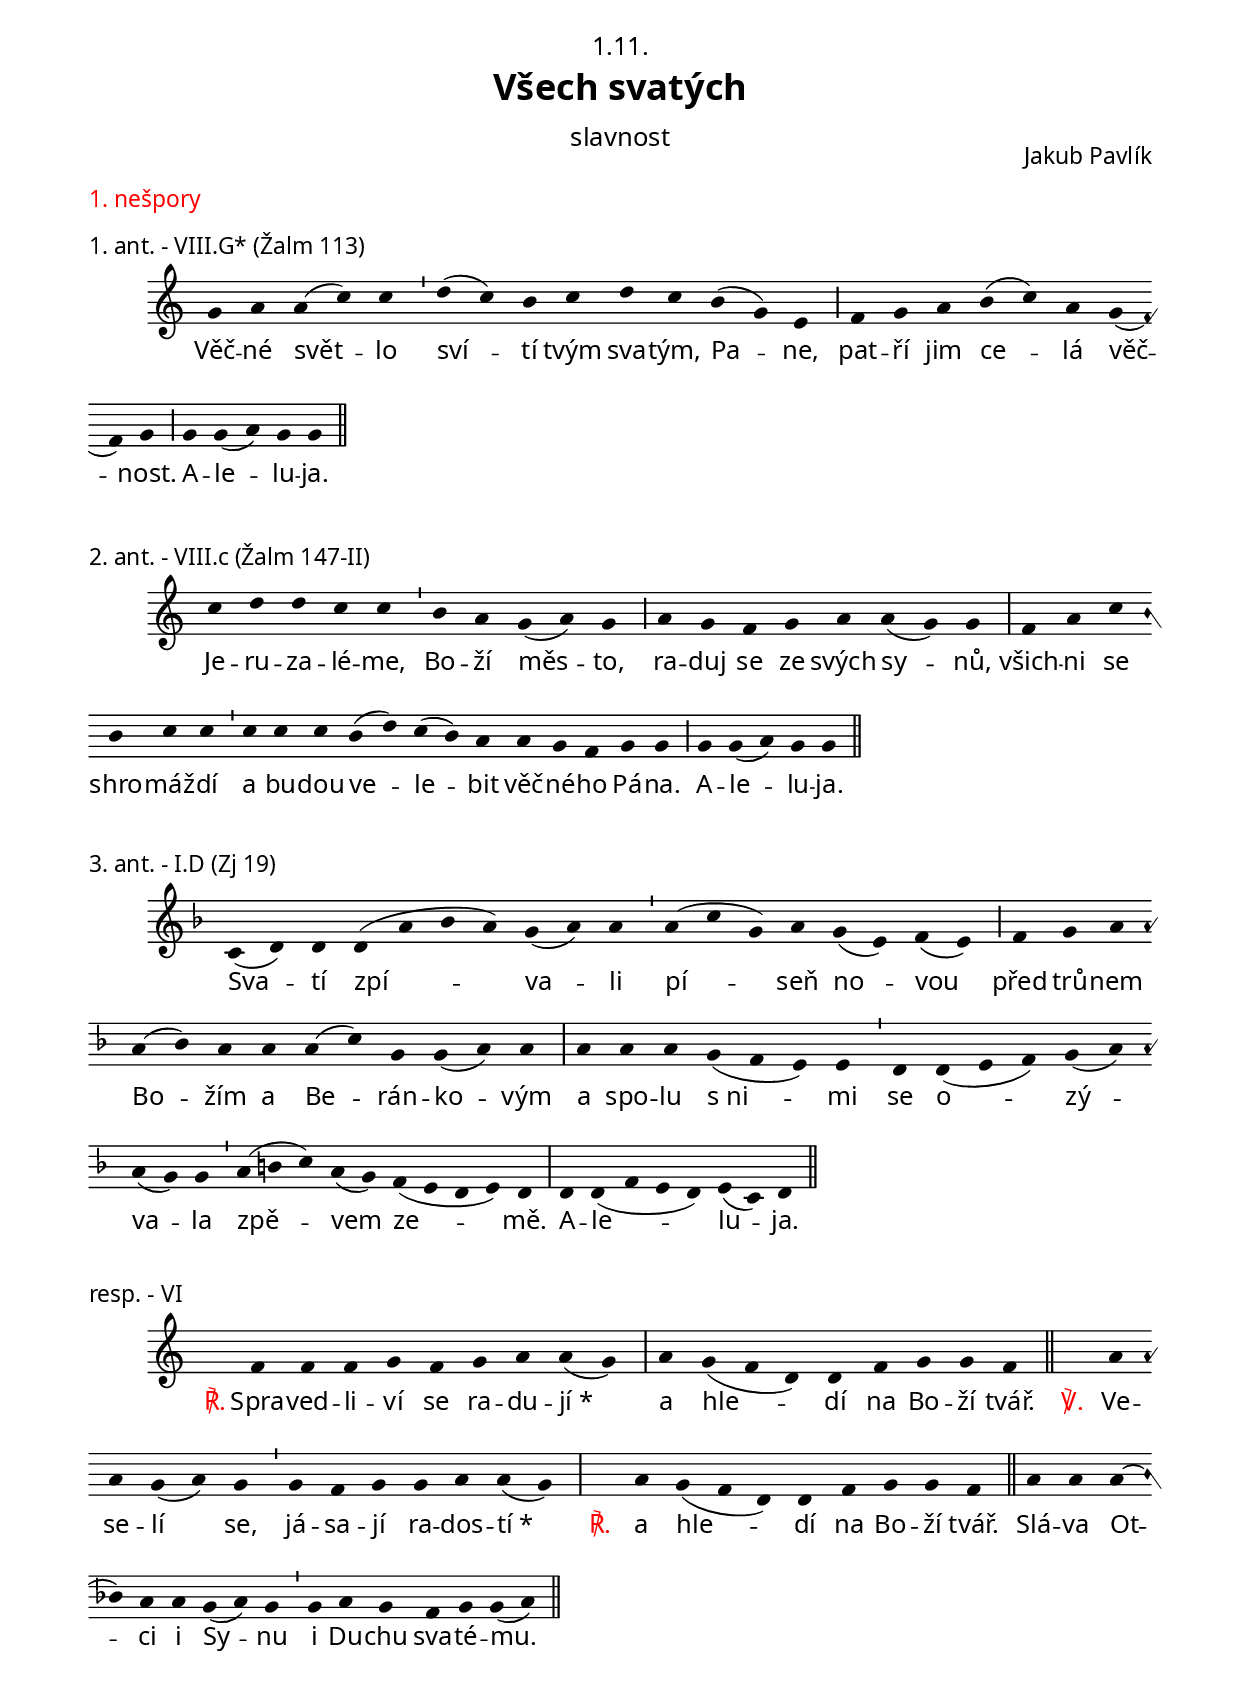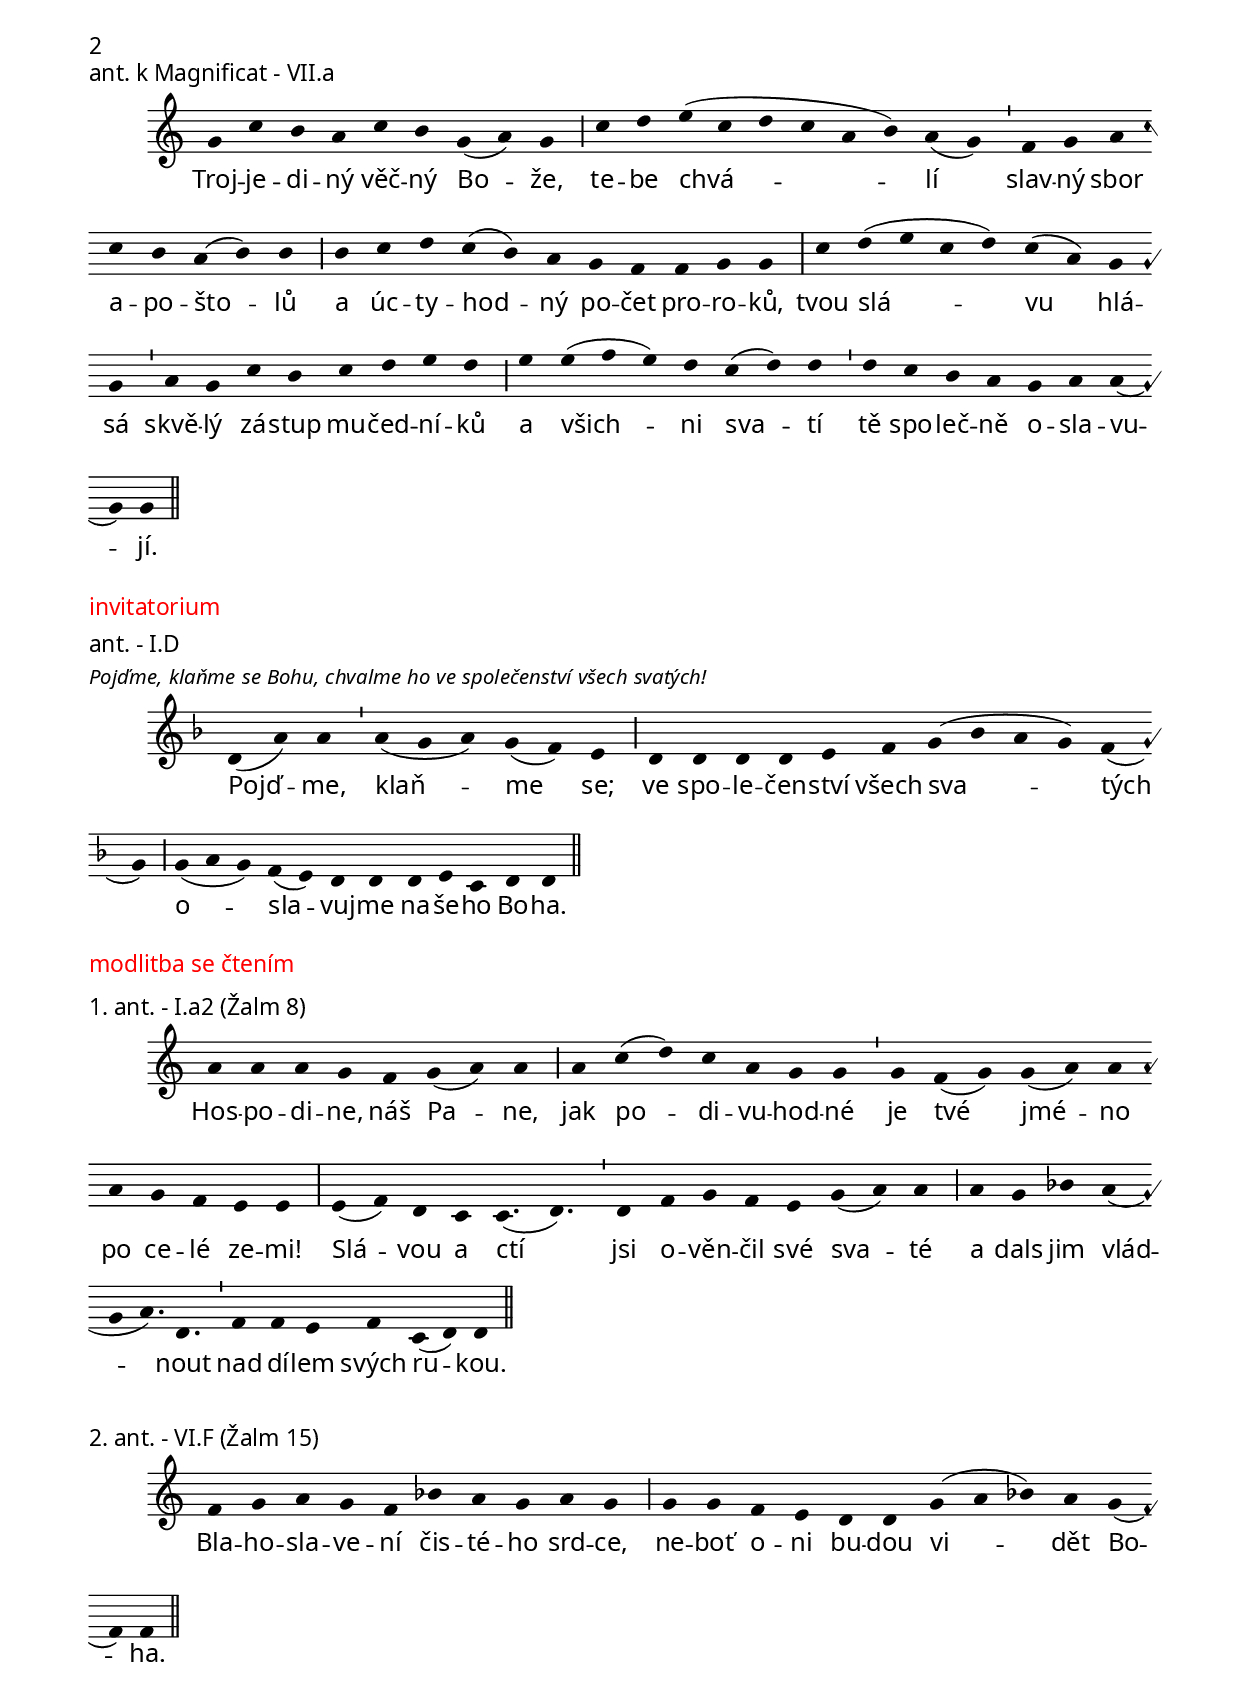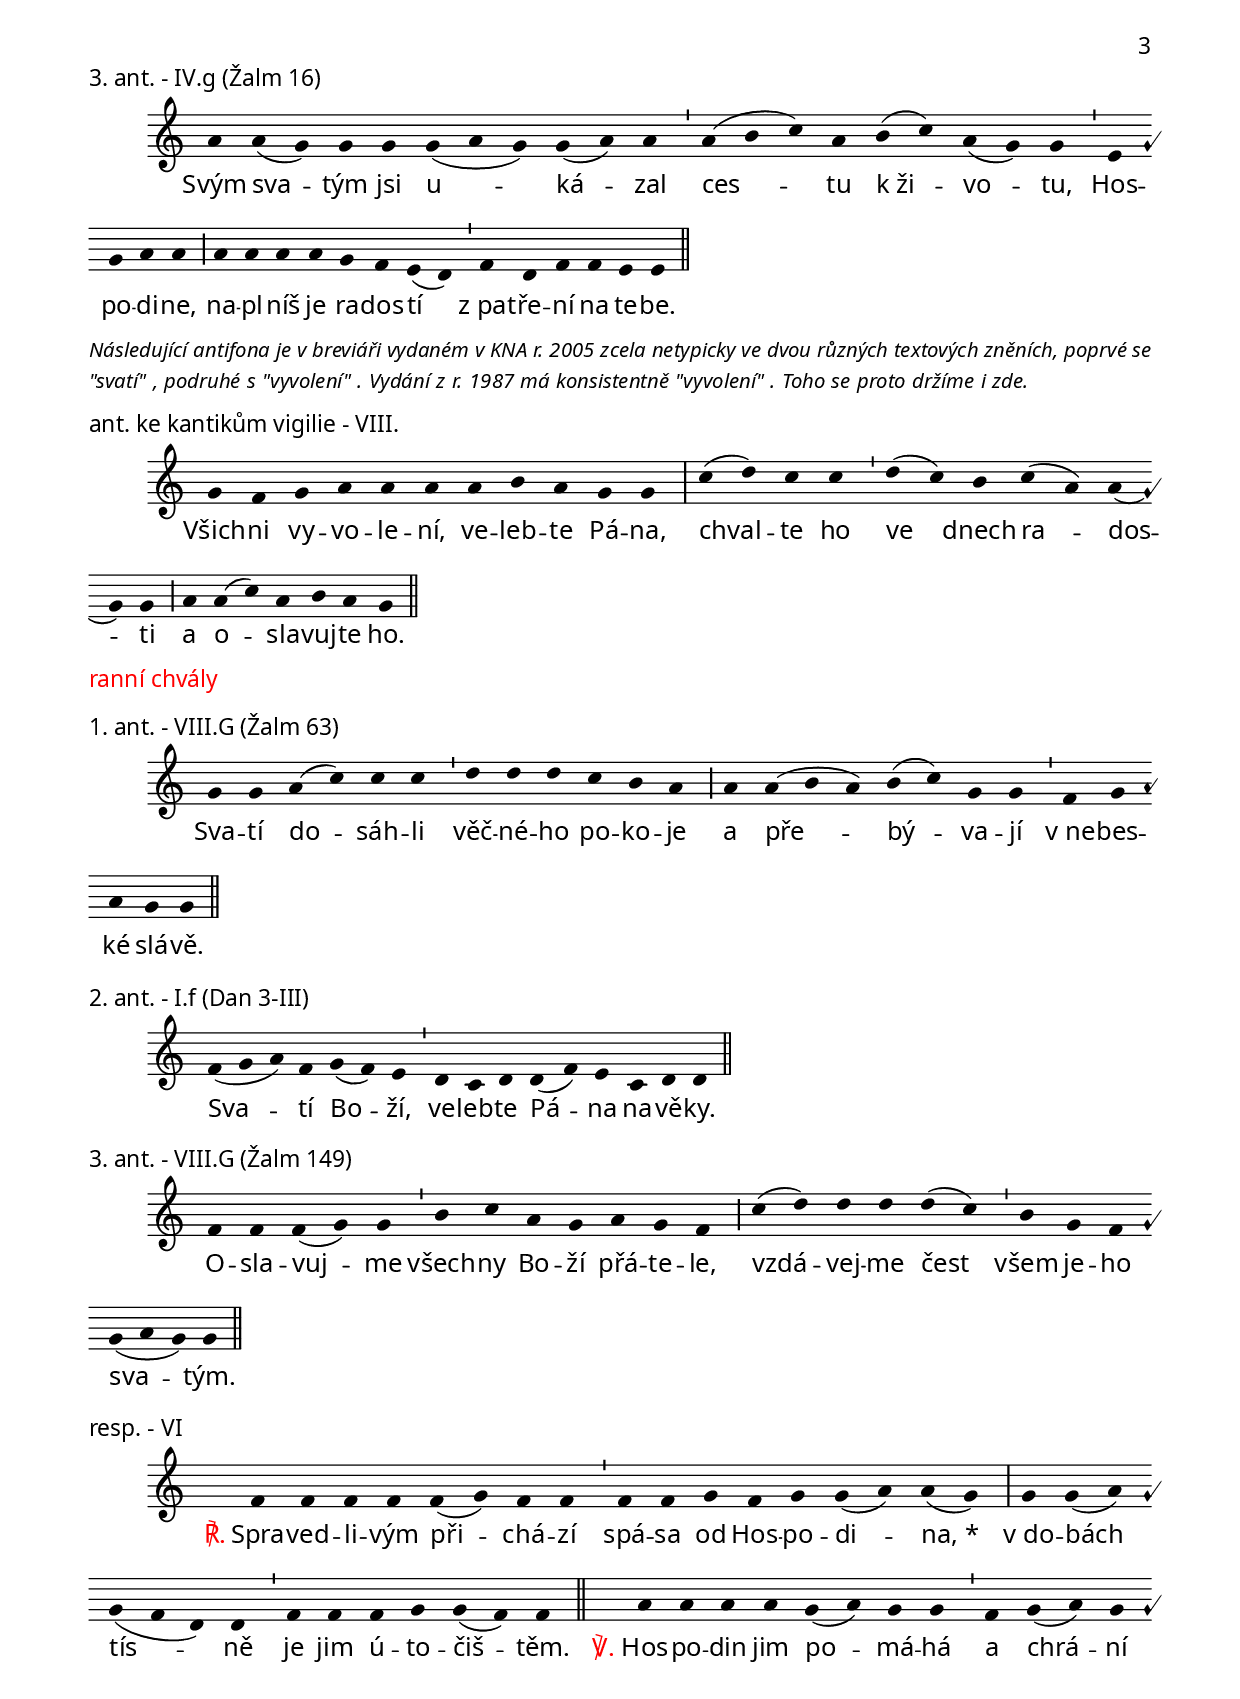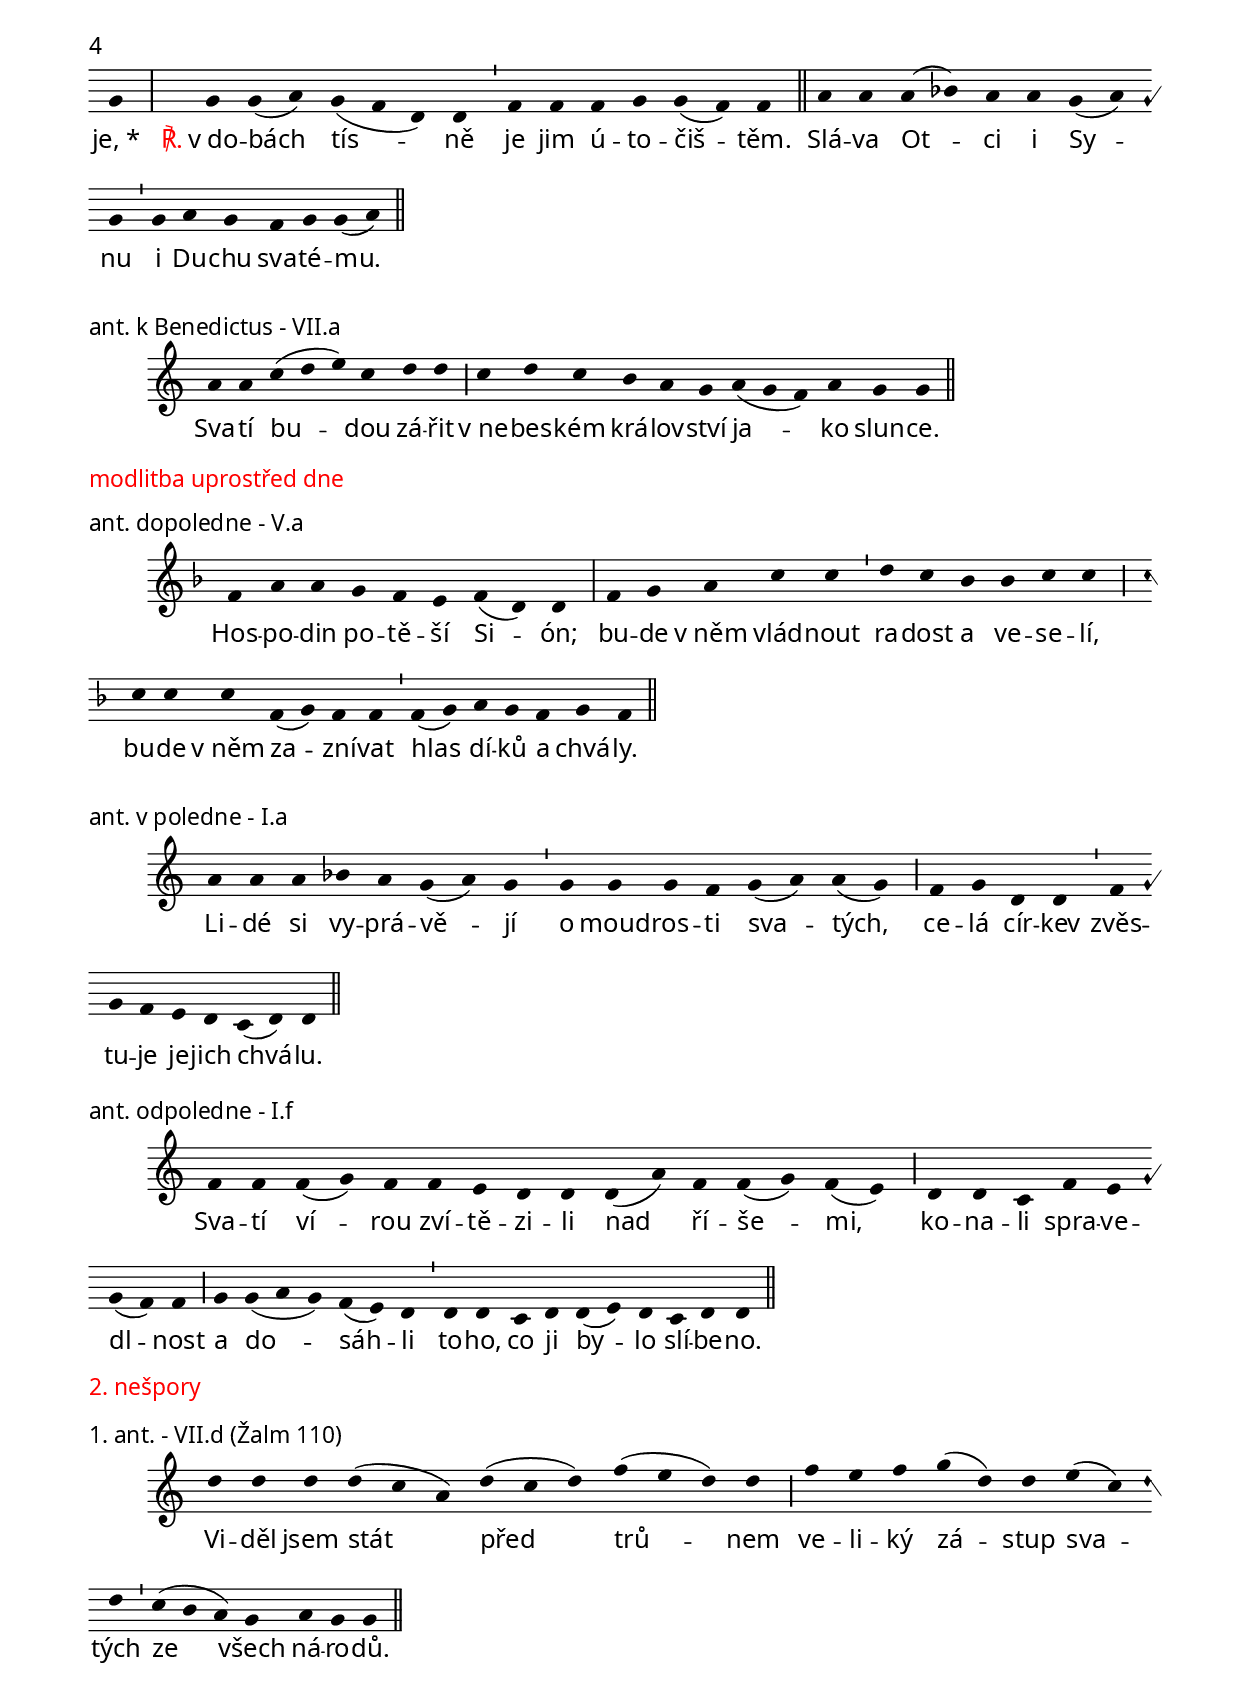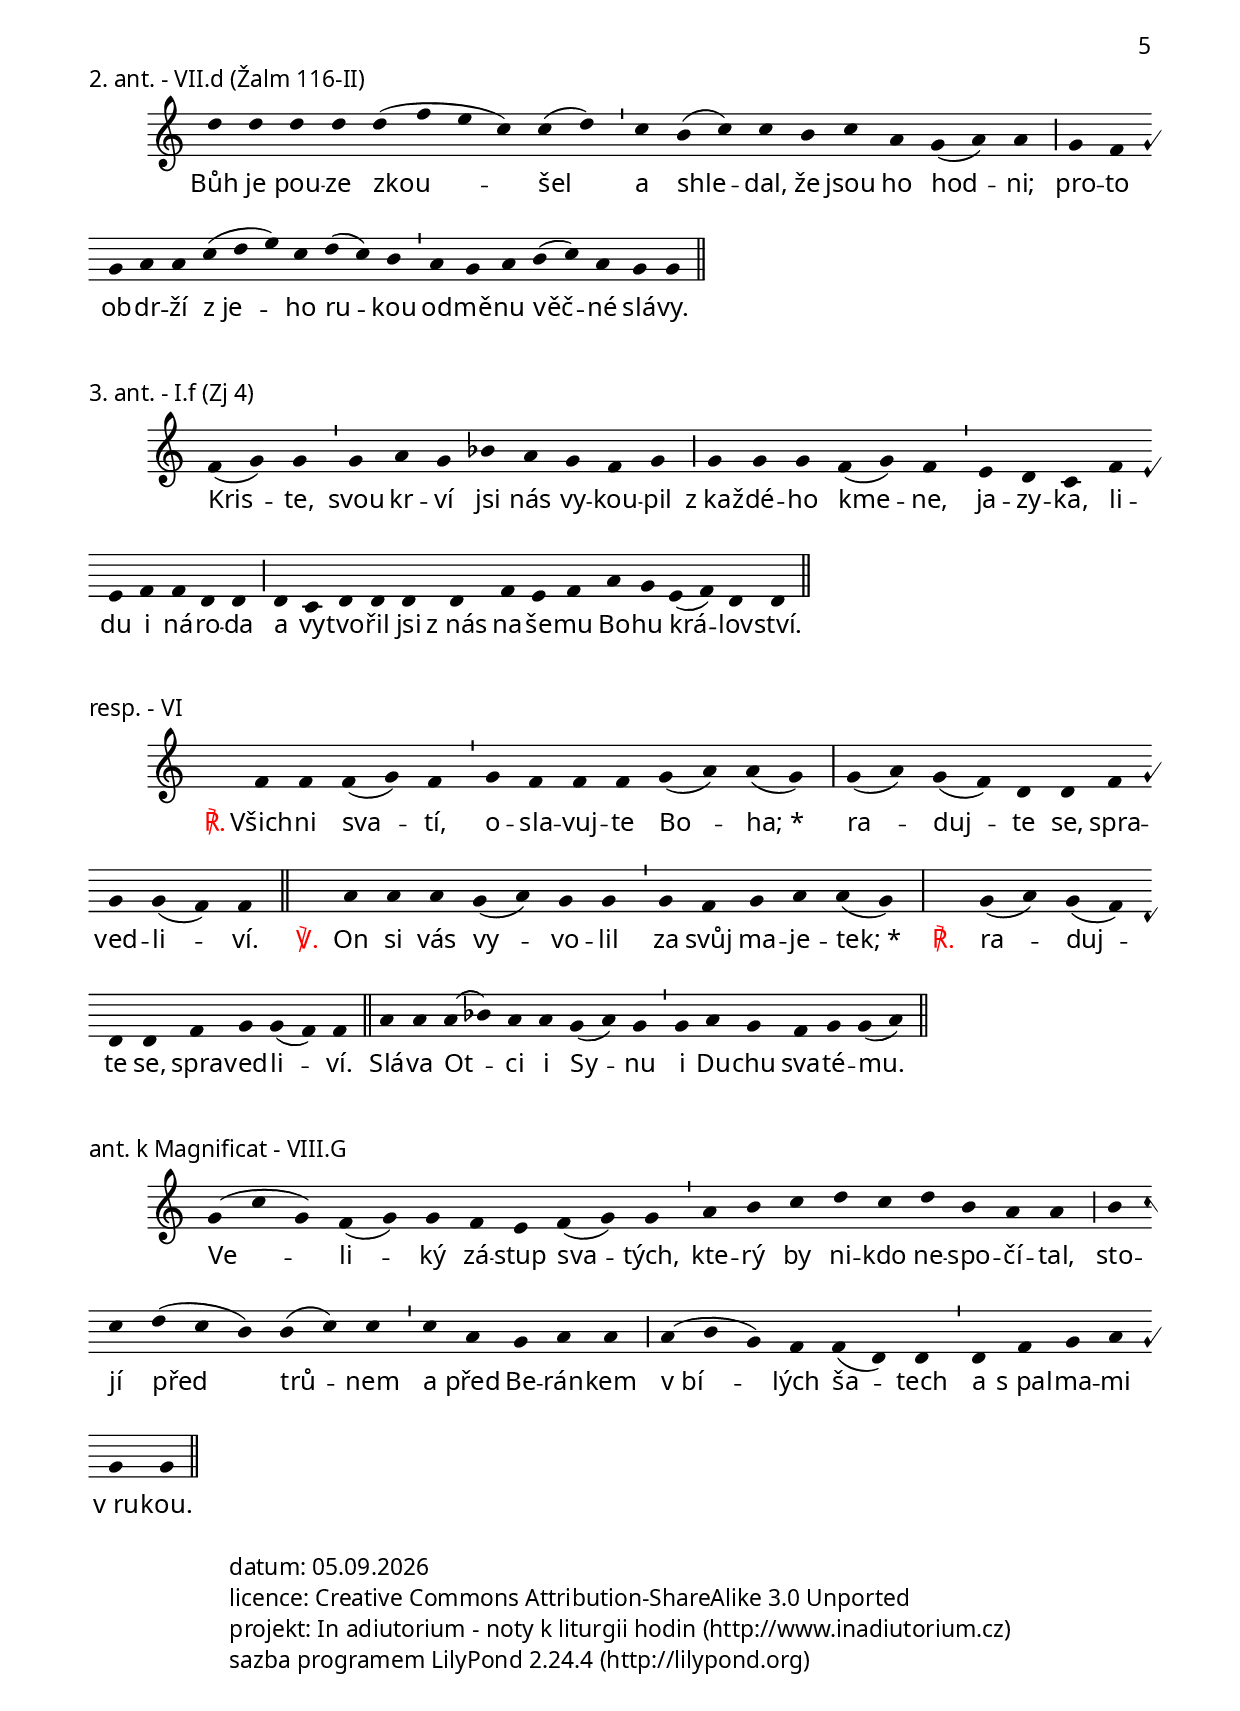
\version "2.16.0"

\include "../spolecne.ly"
\include "../dilyresponsorii.ly"

\header {
  title = \markup\titleSvatek
            "Všech svatých"
            slavnost
            1.11.
  composer = "Jakub Pavlík"
}

\markup {\nadpisHodinka {"1. nešpory"}}

\score {
  \relative c'' {
    \choralniRezim
    g4 a a( c) c \barMin d( c) b c d c b( g) e \barMaior
    f g a b( c) a g( f) g \barMaior
    g g( a) g g \barFinalis
  }
  \addlyrics {
    Věč -- né svět -- lo sví -- tí tvým sva -- tým, Pa -- ne,
    pat -- ří jim ce -- lá věč -- nost.
    A -- le -- lu -- ja.
  }
  \header {
    quid = "1. ant."
    modus = "VIII"
    differentia = "G*"
    psalmus = "Žalm 113"
    id = "1ne-a1"
    fial = "fial://commune/commune_jedenmucednik.ly#1ne-amag-velik"
    piece = \markup {\sestavTitulek}
  }
}

\score {
  \relative c'' {
    \choralniRezim
    c4 d d c c \barMin b a g( a) g \barMaior
    a g f g a a( g) g \barMax
    f a c b c c \barMin
    c c c b( d) c( b) a a g f g g \barMaior
    g g( a) g g \barFinalis
  }
  \addlyrics {
    Je -- ru -- za -- lé -- me, Bo -- ží měs -- to,
    ra -- duj se ze svých sy -- nů,
    všich -- ni se shro -- máž -- dí
    a bu -- dou ve -- le -- bit věč -- né -- ho Pá -- na.
    A -- le -- lu -- ja.
  }
  \header {
    quid = "2. ant."
    modus = "VIII"
    differentia = "c"
    psalmus = "Žalm 147-II"
    id = "1ne-a2"
    fons = "2. část: žaltář, 4.t., pá, r.ch., 2.ant."
    fial = "fial://antifony/tyden4_6patek.ly#rch-ant2?konec&+aleluja"
    piece = \markup {\sestavTitulek}
  }
}

\score {
  \relative c' {
    \key f \major
    \choralniRezim
    c4( d) d d( a' bes a) g( a) a \barMin a( c g) a g( e) f( e) \barMaior
    f g a a( bes) a a a( c) g g( a) a \barMax
    a a a g( f e) e \barMin d d( e f) g( a) a( g) g \barMin a( b c) a( g) f( e d e) d \barMax

    d d( f e d) e( c) d \barFinalis
  }
  \addlyrics {
    Sva -- tí zpí -- va -- li pí -- seň no -- vou
    před trů -- nem Bo -- žím a Be -- rán -- ko -- vým
    a spo -- lu s_ni -- mi se o -- zý -- va -- la zpě -- vem ze -- mě.

    A -- le -- lu -- ja.
  }
  \header {
    quid = "3. ant."
    modus = "I"
    differentia = "D"
    psalmus = "Zj 19"
    id = "1ne-a3"
    fial = "fial://commune/commune_svatymuz.ly#2ne-a3"
    piece = \markup {\sestavTitulek}
  }
}

\score {
  \relative c' {
    \choralniRezim

    % R
    \neviditelna f
    f4 f f g f g a a( g) \barMax
    a g( f d) d f g g f \barFinalis
    % V
    \neviditelna a
    a4 a g( a) g \barMin g f g g a a( g) \barMax
    % R
    \neviditelna a
    a g( f d) d f g g f \barFinalis
    % Slava
    \respVIdoxologie \barFinalis
  }
  \addlyrics {
    \Response Spra -- ved -- li -- ví se ra -- du -- jí_*
    a hle -- dí na Bo -- ží tvář.
    \Verse Ve -- se -- lí se, já -- sa -- jí ra -- dos -- tí_*
    \Response a hle -- dí na Bo -- ží tvář.
    \textRespDoxologie
  }
  \header {
    quid = "resp."
    modus = "VI"
    id = "1ne-r"
    piece = \markup {\sestavTitulekResp}
  }
}

\score {
  \relative c'' {
    \choralniRezim
    g4 c b a c b g( a) g \barMaior
    c d e( c d c a b) a( g) \barMin f g a c b a( b) b \barMaior
    b c d c( b) a g f f g g \barMax

    c d( e c d) c( a) g g \barMin a g c b c d e d \barMaior
    e e( f e) d c( d) d \barMin d c b a g a a( g) g \barFinalis
  }
  \addlyrics {
    Troj -- je -- di -- ný věč -- ný Bo -- že,
    te -- be chvá -- lí slav -- ný sbor a -- po -- što -- lů
    a úc -- ty -- hod -- ný po -- čet pro -- ro -- ků,

    tvou slá -- vu hlá -- sá skvě -- lý zá -- stup mu -- čed -- ní -- ků
    a všich -- ni sva -- tí tě spo -- leč -- ně o -- sla -- vu -- jí.
  }
  \header {
    quid = "ant. k Magnificat"
    modus = "VII"
    differentia = "a"
    psalmus = ""
    placet = "věnovat jí trochu péče, zejm. úvodu"
    id = "1ne-amag"
    piece = \markup {\sestavTitulekBezZalmu}
  }
}

\markup {\nadpisHodinka {"invitatorium"}}

\score {
  \relative c' {
    \key f \major
    \choralniRezim
    d4( a') a \barMin a( g a) g( f) e \barMaior
    d d d d e f g( bes a g) f( g) \barMaior
    g( a g) f( e) d d d e c d d \barFinalis
  }
  \addlyrics {
    Pojď -- me, klaň -- me se;
    ve spo -- le -- čen -- ství všech sva -- tých
    o -- sla -- vuj -- me na -- še -- ho Bo -- ha.
  }
  \header {
    % Vtipne je, ze me zneni, z rytmickych duvodu nahrazujici
    % "chvalme" za "oslavujme", by mohlo vznaset narok,
    % ze je o spetku vernejsim prekladem latinskeho originalu.
    textus_approbatus = "Pojďme, klaňme se Bohu,
    chvalme ho ve společenství všech svatých!"
    quid = "ant."
    modus = "I"
    differentia = "D"
    psalmus = ""
    id = "invit"
    piece = \markup {\sestavTitulekBezZalmu}
  }
}

\markup {\nadpisHodinka {"modlitba se čtením"}}

\score {
  \relative c'' {
    \choralniRezim
    a4 a a g f g( a) a \barMaior
    a c( d) c a g g \barMin g f( g) g( a) a a g f e e \barMax

    e( f) d c c4.( d) \barMin d4 f g f e g( a) a \barMaior
    a g bes a( g a4.) d, \barMin f4 f e f c( d) d \barFinalis
  }
  \addlyrics {
    Hos -- po -- di -- ne, náš Pa -- ne,
    jak po -- di -- vu -- hod -- né je tvé jmé -- no po ce -- lé ze -- mi!

    Slá -- vou a ctí jsi o -- věn -- čil své sva -- té
    a dals jim vlád -- nout nad dí -- lem svých ru -- kou.
  }
  \header {
    quid = "1. ant."
    modus = "I"
    differentia = "a2"
    psalmus = "Žalm 8"
    fial = "sanktoral/0705cyrilametodej.ly#2ne-a2"
    id = "mc-a1"
    piece = \markup {\sestavTitulek}
  }
}

\score {
  \relative c' {
    \choralniRezim
    f4 g a g f bes a g a g \barMaior
    g g f e d d g( a bes) a g( f) f \barFinalis
  }
  \addlyrics {
    Bla -- ho -- sla -- ve -- ní čis -- té -- ho srd -- ce,
    ne -- boť o -- ni bu -- dou vi -- dět Bo -- ha.
  }
  \header {
    quid = "2. ant."
    modus = "VI"
    differentia = "F"
    psalmus = "Žalm 15"
    fial = "antifony/tyden1_2pondeli.ly#ne-ant2"
    id = "mc-a2"
    piece = \markup {\sestavTitulek}
  }
}

\score {
  \relative c'' {
    \choralniRezim
    a4 a( g) g g g( a g) g( a) a \barMin
    a( b c) a b( c) a( g) g \barMin
    e g a a \barMaior
    a a a a g f e( d) \barMin
    f d f f e e \barFinalis
  }
  \addlyrics {
    Svým sva -- tým jsi u -- ká -- zal
    ces -- tu k_ži -- vo -- tu,
    Hos -- po -- di -- ne,
    na -- pl -- níš je ra -- dos -- tí
    z_pat -- ře -- ní na te -- be.
  }
  \header {
    quid = "3. ant."
    modus = "IV"
    differentia = "g"
    psalmus = "Žalm 16"
    id = "mc-a3"
    piece = \markup {\sestavTitulek}
  }
}

\markup\justify\small\italic{
  Následující antifona je v breviáři vydaném v KNA r. 2005
  zcela netypicky ve dvou různých textových zněních,
  poprvé se "\"svatí\"", podruhé s "\"vyvolení\"".
  Vydání z r. 1987 má konsistentně "\"vyvolení\"".
  Toho se proto držíme i zde.
}

\score {
  \relative c'' {
    \choralniRezim
    g4 f g a a a a b a g g \barMax
    c( d) c c \barMin d( c) b c( a) a( g) g \barMaior
    a a( c) a b a g \barFinalis
  }
  \addlyrics {
    Všich -- ni vy -- vo -- le -- ní,
    ve -- leb -- te Pá -- na,
    chval -- te ho ve dnech ra -- dos -- ti
    a o -- sla -- vuj -- te ho.
  }
  \header {
    quid = "ant. ke kantikům vigilie"
    modus = "VIII"
    differentia = ""
    psalmus = ""
    placet = "začátek půjde lépe"
    fial = "antifony/velikonoce_tyden1_3utery.ly#rch-a2?konec&-aleluja"
    id = "mc-avig"
    piece = \markup {\sestavTitulekBezZalmu}
  }
}

\markup {\nadpisHodinka {"ranní chvály"}}

\score {
  \relative c'' {
    \choralniRezim
    g4 g a( c) c c \barMin d d d c b a \barMaior
    a a( b a) b( c) g g \barMin  f g a g g \barFinalis
  }
  \addlyrics {
    Sva -- tí do -- sáh -- li věč -- né -- ho po -- ko -- je
    a pře -- bý -- va -- jí v_ne -- bes -- ké slá -- vě.
  }
  \header {
    quid = "1. ant."
    modus = "VIII"
    differentia = "G"
    psalmus = "Žalm 63"
    id = "rch-a1"
    fial = "fial://commune/commune_jedenmucednik.ly#2ne-amag"
    piece = \markup {\sestavTitulek}
  }
}

\score {
  \relative c' {
    \choralniRezim
    f4( g a) f g( f) e \barMin
    d c d d( f) e c d d \barFinalis
  }
  \addlyrics {
    Sva -- tí Bo -- ží,
    ve -- leb -- te Pá -- na na -- vě -- ky.
  }
  \header {
    quid = "2. ant."
    modus = "I"
    differentia = "f"
    psalmus = "Dan 3-III"
    placet = "zkusit lépe - spíš prostěji a zpěvněji"
    id = "rch-a2"
    piece = \markup {\sestavTitulek}
  }
}

\score {
  \relative c' {
    \choralniRezim
    f4 f f( g) g \barMin b c a g a g f \barMaior
    c'( d) d d d( c) \barMin b g f g( a g) g \barFinalis
  }
  \addlyrics {
    O -- sla -- vuj -- me všech -- ny Bo -- ží přá -- te -- le,
    vzdá -- vej -- me čest všem je -- ho sva -- tým.
  }
  \header {
    quid = "3. ant."
    modus = "VIII"
    differentia = "G"
    psalmus = "Žalm 149"
    placet = "začátek o sekundu nahoru; zkusit celou lépe?"
    id = "rch-a3"
    piece = \markup {\sestavTitulek}
  }
}

\score {
  \relative c' {
    \choralniRezim

    % R
    \neviditelna f
    f4 f f f f( g) f f \barMin f f g f g g( a) a( g) \barMax
    g g( a) g( f d) d \barMin f f f g g( f) f \barFinalis
    % V
    \neviditelna a
    a4 a a a g( a) g g \barMin f g( a) g g \barMax
    % R
    \neviditelna a
    g g( a) g( f d) d \barMin f f f g g( f) f \barFinalis
    % Slava
    \respVIdoxologie \barFinalis
  }
  \addlyrics {
    \Response Spra -- ved -- li -- vým při -- chá -- zí spá -- sa od Hos -- po -- di -- na,_*
    v_do -- bách tís -- ně je jim ú -- to -- čiš -- těm.
    \Verse Hos -- po -- din jim po -- má -- há a chrá -- ní je,_*
    \Response v_do -- bách tís -- ně je jim ú -- to -- čiš -- těm.
    \textRespDoxologie
  }
  \header {
    quid = "resp."
    modus = "VI"
    id = "rch-r"
    fons = "commune více muč., 2. nešp."
    fial = "fial://commune/commune_vicemucedniku.ly#2ne-resp"
    piece = \markup {\sestavTitulekResp}
  }
}

\score {
  \relative c'' {
    \choralniRezim
    a4 a c( d e) c d d \barMaior
    c d c b a g a( g f) a g g \barFinalis
  }
  \addlyrics {
    Sva -- tí bu -- dou zá -- řit
    v_ne -- bes -- kém krá -- lov -- ství ja -- ko slun -- ce.
  }
  \header {
    quid = "ant. k Benedictus"
    modus = "VII"
    differentia = "a"
    psalmus = ""
    placet = "melodické ozdoby na slovech _budou_ a _jako_ ...
    obě stejným způsobem nepatřičné (zvýraznění slova, které nemá být
    zvýrazňováno), ale nepobuřují mě. Antifona s nimi není bezchybná,
    ale přesto se mi líbí. Bez nich by se musela úplně přepsat."
    id = "rch-aben"
    piece = \markup {\sestavTitulekBezZalmu}
  }
}

\markup {\nadpisHodinka {"modlitba uprostřed dne"}}

\score {
  \relative c' {
    \choralniRezim
    \key f \major
    f4 a a g f e f( d) d \barMax
    f g a c c \barMin d c bes bes c c \barMaior
    c c c f,( g) f f \barMin f( g) a g f g f \barFinalis
  }
  \addlyrics {
    Hos -- po -- din po -- tě -- ší Si -- ón;
    bu -- de v_něm vlád -- nout ra -- dost a ve -- se -- lí,
    bu -- de v_něm za -- zní -- vat hlas dí -- ků a chvá -- ly.
  }
  \header {
    quid = "ant. dopoledne"
    modus = "V"
    differentia = "a"
    psalmus = ""
    placet = "bez úletu do plagálního tetrachordu se dá dobře obejít"
    id = "tercie"
    piece = \markup {\sestavTitulekBezZalmu}
  }
}

\score {
  \relative c'' {
    \choralniRezim
    a4 a a bes a g( a) g \barMin g g g f g( a) a( g) \barMaior
    f g d d \barMin f g f e d c( d) d \barFinalis
  }
  \addlyrics {
    Li -- dé si vy -- prá -- vě -- jí o moud -- ros -- ti sva -- tých,
    ce -- lá cír -- kev zvěs -- tu -- je je -- jich chvá -- lu.
  }
  \header {
    quid = "ant. v poledne"
    modus = "I"
    differentia = "a"
    psalmus = ""
    placet = "první část nepříliš vhodně napodobuje verš 
    stereotypních krátkých responsorií modu VI;
    předělat"
    id = "sexta"
    piece = \markup {\sestavTitulekBezZalmu}
  }
}

\score {
  \relative c' {
    \choralniRezim
    f4 f f( g) f f e d d d( a') f f( g) f( e) \barMaior
    d d c f e g( f) f \barMaior
    g g( a g) f( e) d \barMin d d c d d( e) d c d d \barFinalis
  }
  \addlyrics {
    Sva -- tí ví -- rou zví -- tě -- zi -- li nad ří -- še -- mi,
    ko -- na -- li spra -- ve -- dl -- nost
    a do -- sáh -- li to -- ho, co ji by -- lo slí -- be -- no.
  }
  \header {
    quid = "ant. odpoledne"
    modus = "I"
    differentia = "f"
    psalmus = ""
    placet = "melisma na _bylo_ určitě pryč"
    id = "nona"
    piece = \markup {\sestavTitulekBezZalmu}
  }
}

\markup {\nadpisHodinka {"2. nešpory"}}

\score {
  \relative c'' {
    \choralniRezim
    d4 d d d( c a) d( c d) f( e d) d \barMaior
    f e f g( d) d e( c) d \barMin c( b a) g a g g  \barFinalis
  }
  \addlyrics {
    Vi -- děl jsem stát před trů -- nem
    ve -- li -- ký zá -- stup sva -- tých ze všech ná -- ro -- dů.
  }
  \header {
    quid = "1. ant."
    modus = "VII"
    differentia = "d"
    psalmus = "Žalm 110"
    id = "2ne-a1"
    piece = \markup {\sestavTitulek}
  }
}

\score {
  \relative c'' {
    \choralniRezim
    d4 d d d d( f e c) c( d) \barMin
    c b( c) c b c a g( a) a \barMaior
    g f g a a c( d e) c d( c) b \barMin
    a g a b( c) a g g \barFinalis
  }
  \addlyrics {
    Bůh je pou -- ze zkou -- šel
    a shle -- dal, že jsou ho hod -- ni;
    pro -- to ob -- dr -- ží z_je -- ho ru -- kou
    od -- mě -- nu věč -- né slá -- vy.
  }
  \header {
    quid = "2. ant."
    modus = "VII"
    differentia = "d"
    psalmus = "Žalm 116-II"
    id = "2ne-a2"
    piece = \markup {\sestavTitulek}
  }
}

\score {
  \relative c' {
    \choralniRezim
    f4( g) g \barMin g a g bes a g f g \barMaior
    g g g f( g) f \barMin e d c f e f f d d \barMaior
    d c d d d d f e f a g e( f) d d \barFinalis
  }
  \addlyrics {
    Kris -- te, svou kr -- ví jsi nás vy -- kou -- pil
    z_kaž -- dé -- ho kme -- ne, ja -- zy -- ka, li -- du i ná -- ro -- da
    a vy -- tvo -- řil jsi z_nás na -- še -- mu Bo -- hu krá -- lov -- ství.
  }
  \header {
    quid = "3. ant."
    modus = "I"
    differentia = "f"
    psalmus = "Zj 4"
    id = "2ne-a3"
    placet = "melodie na prvním 'jsi' mě sice nedráždí, ale pravděpodobně není zcela košer"
    piece = \markup {\sestavTitulek}
  }
}

\score {
  \relative c' {
    \choralniRezim

    % R
    \neviditelna c
    f f f( g) f \barMin g f f f g( a) a( g) \barMax
    g( a) g( f) d d f g g( f) f \barFinalis
    % V
    \neviditelna a
    a a a g( a) g g \barMin g f g a a( g) \barMax
    % R
    \neviditelna a
    g( a) g( f) d d f g g( f) f \barFinalis
    % Slava
    \respVIdoxologie \barFinalis
  }
  \addlyrics {
    \Response Všich -- ni sva -- tí, o -- sla -- vuj -- te Bo -- ha;_*
    ra -- duj -- te se, spra -- ved -- li -- ví.
    \Verse On si vás vy -- vo -- lil za svůj ma -- je -- tek;_*
    \Response ra -- duj -- te se, spra -- ved -- li -- ví.
    \textRespDoxologie
  }
  \header {
    quid = "resp."
    modus = "VI"
    id = "2ne-r"
    piece = \markup {\sestavTitulekResp}
  }
}

\score {
  \relative c'' {
    \choralniRezim
    g4( c g) f( g) g f e f( g) g \barMin
    a b c d c d b a a \barMaior
    b c d( c b) b( c) c \barMin c a g a a \barMaior
    a( b g) f f( d) d \barMin d f g a g g \barFinalis
  }
  \addlyrics {
    Ve -- li -- ký zá -- stup sva -- tých,
    kte -- rý by ni -- kdo ne -- spo -- čí -- tal,
    sto -- jí před trů -- nem a před Be -- rán -- kem
    v_bí -- lých ša -- tech a s_pal -- ma -- mi v_ru -- kou.
  }
  \header {
    quid = "ant. k Magnificat"
    modus = "VIII"
    differentia = "G"
    psalmus = ""
    id = "2ne-amag"
    piece = \markup {\sestavTitulekBezZalmu}
  }
}